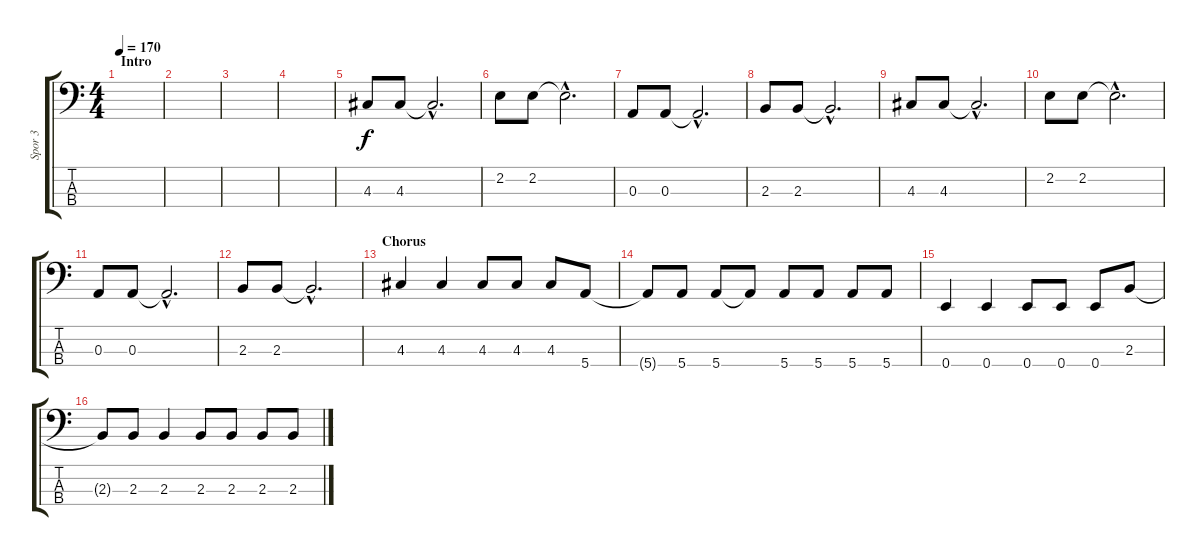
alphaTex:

\track ("Spor 3" "Spor 3") {instrument electricbasspick}
\staff {score tabs}
\tuning (G2 D2 A1 E1) {hide}
\ts (4 4)
\section ("" "Intro")
\tempo 170
\clef f4
\ks c
|
|
|
|
4.3.8 4.3.8 4.3{hac t}.2{d} |
2.2.8 2.2.8 2.2{hac t}.2{d} |
0.3.8 0.3.8 0.3{hac t}.2{d} |
2.3.8 2.3.8 2.3{hac t}.2{d} |
4.3.8 4.3.8 4.3{hac t}.2{d} |
2.2.8 2.2.8 2.2{hac t}.2{d} |
0.3.8 0.3.8 0.3{hac t}.2{d} |
2.3.8 2.3.8 2.3{hac t}.2{d} |
\section ("" "Chorus")
4.3.4 4.3.4 4.3.8 4.3.8 4.3.8 5.4.8 |
5.4{t}.8 5.4.8 5.4.8 5.4{t}.8 5.4.8 5.4.8 5.4.8 5.4.8 |
0.4.4 0.4.4 0.4.8 0.4.8 0.4.8 2.3.8 |
2.3{t}.8 2.3.8 2.3.4 2.3.8 2.3.8 2.3.8 2.3.8
